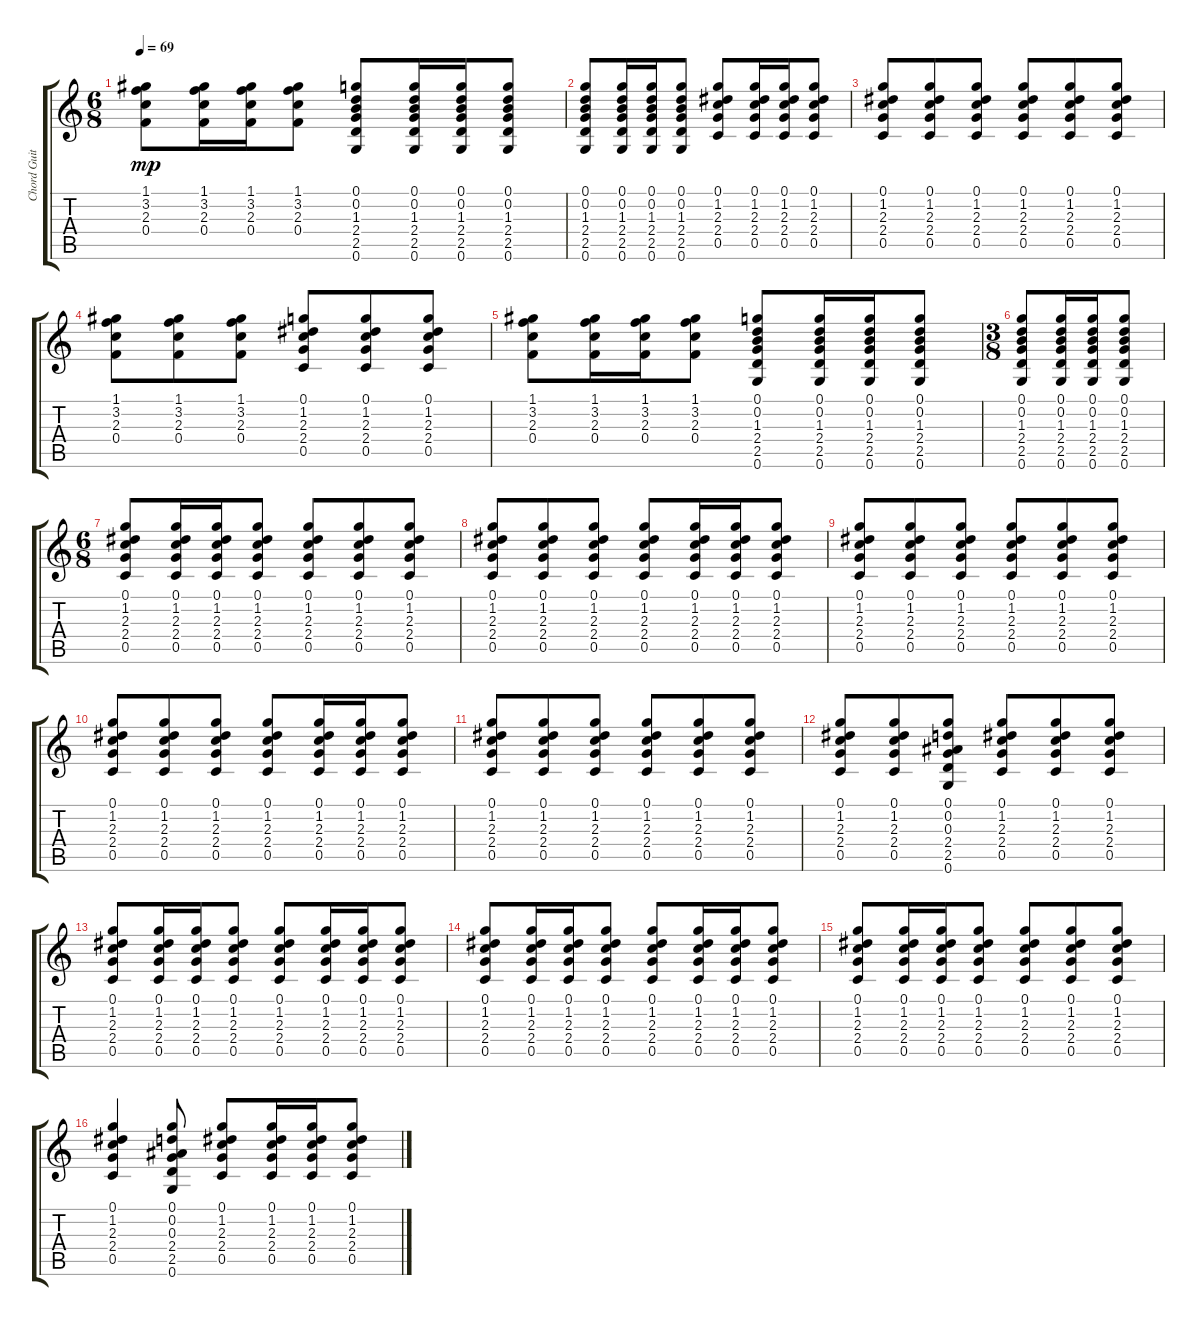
\track ("Chord Guitar" "Chord Guit") {instrument acousticguitarsteel}
\staff {score tabs}
\tuning (G4 D4 Bb3 F3 C3 G2) {hide}
\ts (6 8)
\tempo 69
\clef g2
\ks c
(1.1 3.2 2.3 0.4).8{dy mp} (1.1 3.2 2.3 0.4).16 (1.1 3.2 2.3 0.4).16 (1.1 3.2 2.3 0.4).8 (0.1 0.2 1.3 2.4 2.5 0.6).8 (0.1 0.2 1.3 2.4 2.5 0.6).16 (0.1 0.2 1.3 2.4 2.5 0.6).16 (0.1 0.2 1.3 2.4 2.5 0.6).8 |
(0.1 0.2 1.3 2.4 2.5 0.6).8 (0.1 0.2 1.3 2.4 2.5 0.6).16 (0.1 0.2 1.3 2.4 2.5 0.6).16 (0.1 0.2 1.3 2.4 2.5 0.6).8 (0.1 1.2 2.3 2.4 0.5).8 (0.1 1.2 2.3 2.4 0.5).16 (0.1 1.2 2.3 2.4 0.5).16 (0.1 1.2 2.3 2.4 0.5).8 |
(0.1 1.2 2.3 2.4 0.5).8 (0.1 1.2 2.3 2.4 0.5).8 (0.1 1.2 2.3 2.4 0.5).8 (0.1 1.2 2.3 2.4 0.5).8 (0.1 1.2 2.3 2.4 0.5).8 (0.1 1.2 2.3 2.4 0.5).8 |
(1.1 3.2 2.3 0.4).8 (1.1 3.2 2.3 0.4).8 (1.1 3.2 2.3 0.4).8 (0.1 1.2 2.3 2.4 0.5).8 (0.1 1.2 2.3 2.4 0.5).8 (0.1 1.2 2.3 2.4 0.5).8 |
(1.1 3.2 2.3 0.4).8 (1.1 3.2 2.3 0.4).16 (1.1 3.2 2.3 0.4).16 (1.1 3.2 2.3 0.4).8 (0.1 0.2 1.3 2.4 2.5 0.6).8 (0.1 0.2 1.3 2.4 2.5 0.6).16 (0.1 0.2 1.3 2.4 2.5 0.6).16 (0.1 0.2 1.3 2.4 2.5 0.6).8 |
\ts (3 8)
(0.1 0.2 1.3 2.4 2.5 0.6).8 (0.1 0.2 1.3 2.4 2.5 0.6).16 (0.1 0.2 1.3 2.4 2.5 0.6).16 (0.1 0.2 1.3 2.4 2.5 0.6).8 |
\ts (6 8)
(0.1 1.2 2.3 2.4 0.5).8 (0.1 1.2 2.3 2.4 0.5).16 (0.1 1.2 2.3 2.4 0.5).16 (0.1 1.2 2.3 2.4 0.5).8 (0.1 1.2 2.3 2.4 0.5).8 (0.1 1.2 2.3 2.4 0.5).8 (0.1 1.2 2.3 2.4 0.5).8 |
(0.1 1.2 2.3 2.4 0.5).8 (0.1 1.2 2.3 2.4 0.5).8 (0.1 1.2 2.3 2.4 0.5).8 (0.1 1.2 2.3 2.4 0.5).8 (0.1 1.2 2.3 2.4 0.5).16 (0.1 1.2 2.3 2.4 0.5).16 (0.1 1.2 2.3 2.4 0.5).8 |
(0.1 1.2 2.3 2.4 0.5).8 (0.1 1.2 2.3 2.4 0.5).8 (0.1 1.2 2.3 2.4 0.5).8 (0.1 1.2 2.3 2.4 0.5).8 (0.1 1.2 2.3 2.4 0.5).8 (0.1 1.2 2.3 2.4 0.5).8 |
(0.1 1.2 2.3 2.4 0.5).8 (0.1 1.2 2.3 2.4 0.5).8 (0.1 1.2 2.3 2.4 0.5).8 (0.1 1.2 2.3 2.4 0.5).8 (0.1 1.2 2.3 2.4 0.5).16 (0.1 1.2 2.3 2.4 0.5).16 (0.1 1.2 2.3 2.4 0.5).8 |
(0.1 1.2 2.3 2.4 0.5).8 (0.1 1.2 2.3 2.4 0.5).8 (0.1 1.2 2.3 2.4 0.5).8 (0.1 1.2 2.3 2.4 0.5).8 (0.1 1.2 2.3 2.4 0.5).8 (0.1 1.2 2.3 2.4 0.5).8 |
(0.1 1.2 2.3 2.4 0.5).8 (0.1 1.2 2.3 2.4 0.5).8 (0.1 0.2 0.3 2.4 2.5 0.6).8 (0.1 1.2 2.3 2.4 0.5).8 (0.1 1.2 2.3 2.4 0.5).8 (0.1 1.2 2.3 2.4 0.5).8 |
(0.1 1.2 2.3 2.4 0.5).8 (0.1 1.2 2.3 2.4 0.5).16 (0.1 1.2 2.3 2.4 0.5).16 (0.1 1.2 2.3 2.4 0.5).8 (0.1 1.2 2.3 2.4 0.5).8 (0.1 1.2 2.3 2.4 0.5).16 (0.1 1.2 2.3 2.4 0.5).16 (0.1 1.2 2.3 2.4 0.5).8 |
(0.1 1.2 2.3 2.4 0.5).8 (0.1 1.2 2.3 2.4 0.5).16 (0.1 1.2 2.3 2.4 0.5).16 (0.1 1.2 2.3 2.4 0.5).8 (0.1 1.2 2.3 2.4 0.5).8 (0.1 1.2 2.3 2.4 0.5).16 (0.1 1.2 2.3 2.4 0.5).16 (0.1 1.2 2.3 2.4 0.5).8 |
(0.1 1.2 2.3 2.4 0.5).8 (0.1 1.2 2.3 2.4 0.5).16 (0.1 1.2 2.3 2.4 0.5).16 (0.1 1.2 2.3 2.4 0.5).8 (0.1 1.2 2.3 2.4 0.5).8 (0.1 1.2 2.3 2.4 0.5).8 (0.1 1.2 2.3 2.4 0.5).8 |
(0.1 1.2 2.3 2.4 0.5).4 (0.1 0.2 0.3 2.4 2.5 0.6).8 (0.1 1.2 2.3 2.4 0.5).8 (0.1 1.2 2.3 2.4 0.5).16 (0.1 1.2 2.3 2.4 0.5).16 (0.1 1.2 2.3 2.4 0.5).8
